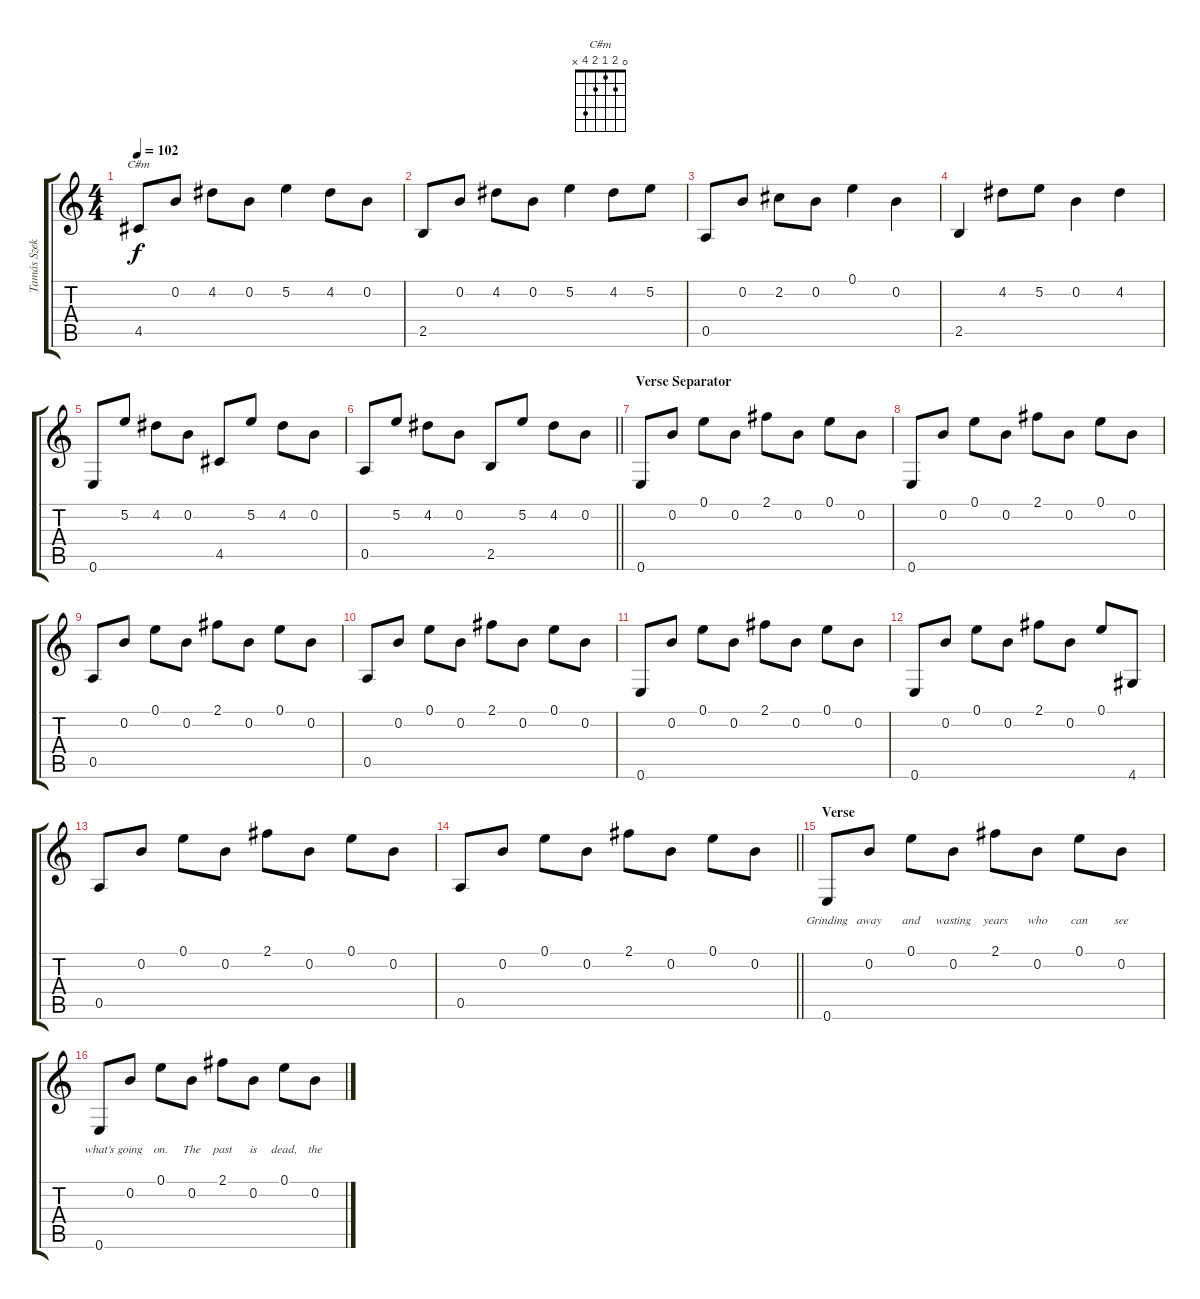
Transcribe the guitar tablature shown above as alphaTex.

\track ("Tamás Szekeres - Acoustic (Left)" "Tamás Szek") {instrument acousticguitarsteel}
\staff {score tabs}
\tuning (E4 B3 G3 D3 A2 E2) {hide}
\chord ("C#m" 0 2 1 2 4 x)
\ts (4 4)
\tempo 102
\clef g2
\ks c
4.5.8{ch "C#m" dy f} 0.2.8 4.2.8 0.2.8 5.2.4 4.2.8 0.2.8 |
2.5.8 0.2.8 4.2.8 0.2.8 5.2.4 4.2.8 5.2.8 |
0.5.8 0.2.8 2.2.8 0.2.8 0.1.4 0.2.4 |
2.5.4 4.2.8 5.2.8 0.2.4 4.2.4 |
0.6.8 5.2.8 4.2.8 0.2.8 4.5.8 5.2.8 4.2.8 0.2.8 |
\barLineRight lightlight
0.5.8 5.2.8 4.2.8 0.2.8 2.5.8 5.2.8 4.2.8 0.2.8 |
\section ("" "Verse Separator")
0.6.8 0.2.8 0.1.8 0.2.8 2.1.8 0.2.8 0.1.8 0.2.8 |
0.6.8 0.2.8 0.1.8 0.2.8 2.1.8 0.2.8 0.1.8 0.2.8 |
0.5.8 0.2.8 0.1.8 0.2.8 2.1.8 0.2.8 0.1.8 0.2.8 |
0.5.8 0.2.8 0.1.8 0.2.8 2.1.8 0.2.8 0.1.8 0.2.8 |
0.6.8 0.2.8 0.1.8 0.2.8 2.1.8 0.2.8 0.1.8 0.2.8 |
0.6.8 0.2.8 0.1.8 0.2.8 2.1.8 0.2.8 0.1.8 4.6.8 |
0.5.8 0.2.8 0.1.8 0.2.8 2.1.8 0.2.8 0.1.8 0.2.8 |
\barLineRight lightlight
0.5.8 0.2.8 0.1.8 0.2.8 2.1.8 0.2.8 0.1.8 0.2.8 |
\section ("" "Verse")
0.6.8{lyrics (0 "") lyrics (1 "") lyrics (2 "Grinding") lyrics (3 "") lyrics (4 "")} 0.2.8{lyrics (0 "") lyrics (1 "") lyrics (2 "away") lyrics (3 "") lyrics (4 "")} 0.1.8{lyrics (0 "") lyrics (1 "") lyrics (2 "and") lyrics (3 "") lyrics (4 "")} 0.2.8{lyrics (0 "") lyrics (1 "") lyrics (2 "wasting") lyrics (3 "") lyrics (4 "")} 2.1.8{lyrics (0 "") lyrics (1 "") lyrics (2 "years") lyrics (3 "") lyrics (4 "")} 0.2.8{lyrics (0 "") lyrics (1 "") lyrics (2 "who") lyrics (3 "") lyrics (4 "")} 0.1.8{lyrics (0 "") lyrics (1 "") lyrics (2 "can") lyrics (3 "") lyrics (4 "")} 0.2.8{lyrics (0 "") lyrics (1 "") lyrics (2 "see") lyrics (3 "") lyrics (4 "")} |
0.6.8{lyrics (0 "") lyrics (1 "") lyrics (2 "what’s") lyrics (3 "") lyrics (4 "")} 0.2.8{lyrics (0 "") lyrics (1 "") lyrics (2 "going") lyrics (3 "") lyrics (4 "")} 0.1.8{lyrics (0 "") lyrics (1 "") lyrics (2 "on.") lyrics (3 "") lyrics (4 "")} 0.2.8{lyrics (0 "") lyrics (1 "") lyrics (2 "The") lyrics (3 "") lyrics (4 "")} 2.1.8{lyrics (0 "") lyrics (1 "") lyrics (2 "past") lyrics (3 "") lyrics (4 "")} 0.2.8{lyrics (0 "") lyrics (1 "") lyrics (2 "is") lyrics (3 "") lyrics (4 "")} 0.1.8{lyrics (0 "") lyrics (1 "") lyrics (2 "dead,") lyrics (3 "") lyrics (4 "")} 0.2.8{lyrics (0 "") lyrics (1 "") lyrics (2 "the") lyrics (3 "") lyrics (4 "")}
